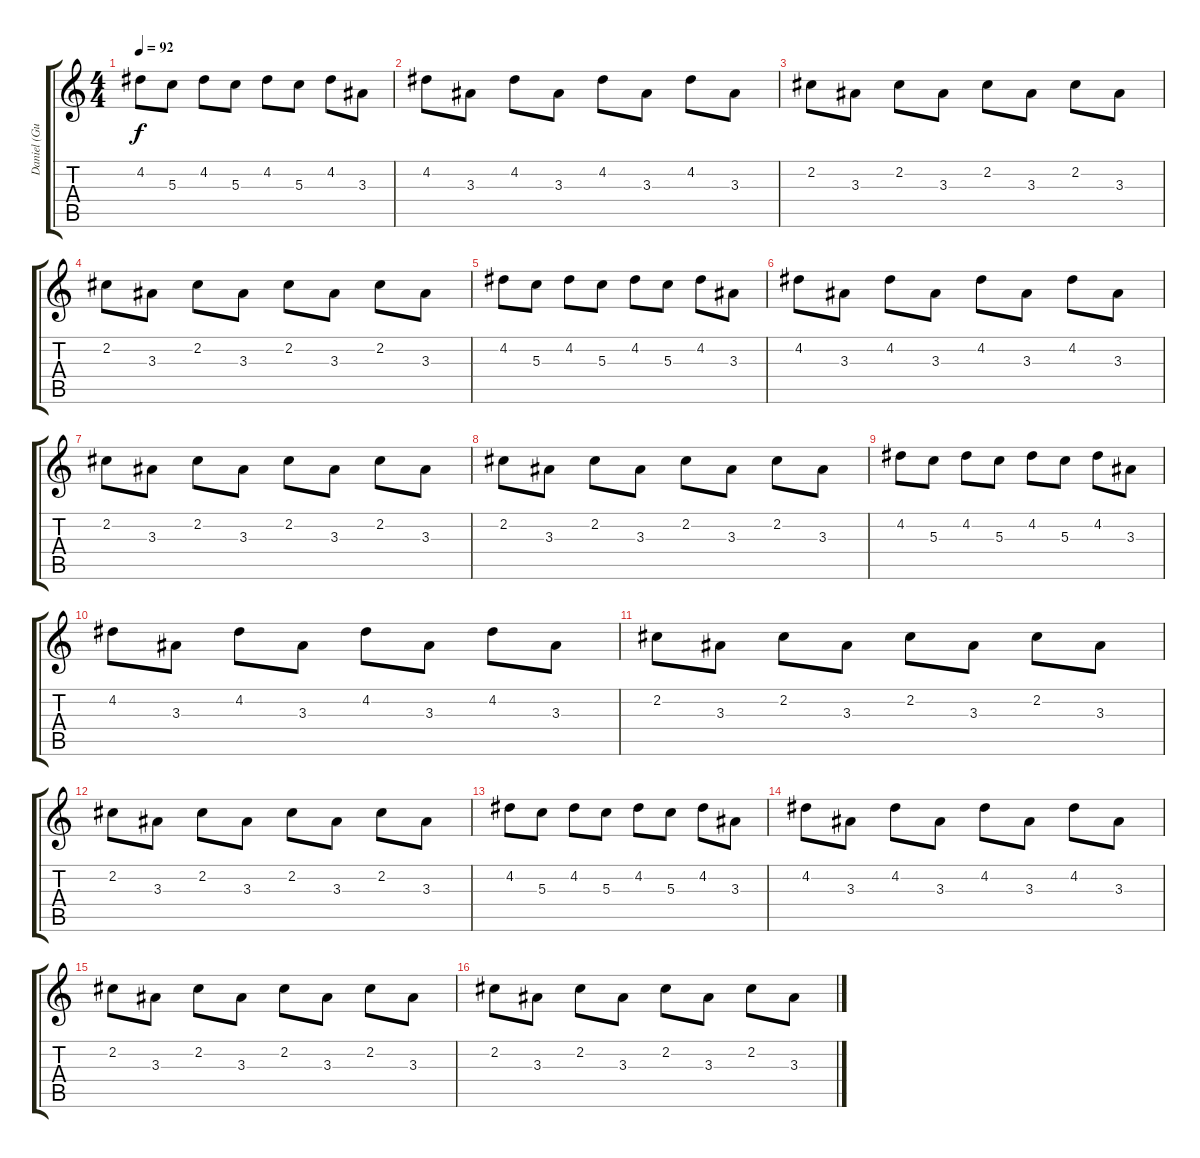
\track ("Daniel (Guitar 2)" "Daniel (Gu") {instrument acousticguitarsteel}
\staff {score tabs}
\tuning (E4 B3 G3 D3 A2 E2) {hide}
\ts (4 4)
\tempo 92
\clef g2
\ks c
4.2.8{dy f instrument acousticguitarsteel} 5.3.8 4.2.8 5.3.8 4.2.8 5.3.8 4.2.8 3.3.8 |
4.2.8 3.3.8 4.2.8 3.3.8 4.2.8 3.3.8 4.2.8 3.3.8 |
2.2.8 3.3.8 2.2.8 3.3.8 2.2.8 3.3.8 2.2.8 3.3.8 |
2.2.8 3.3.8 2.2.8 3.3.8 2.2.8 3.3.8 2.2.8 3.3.8 |
4.2.8 5.3.8 4.2.8 5.3.8 4.2.8 5.3.8 4.2.8 3.3.8 |
4.2.8 3.3.8 4.2.8 3.3.8 4.2.8 3.3.8 4.2.8 3.3.8 |
2.2.8 3.3.8 2.2.8 3.3.8 2.2.8 3.3.8 2.2.8 3.3.8 |
2.2.8 3.3.8 2.2.8 3.3.8 2.2.8 3.3.8 2.2.8 3.3.8 |
4.2.8 5.3.8 4.2.8 5.3.8 4.2.8 5.3.8 4.2.8 3.3.8 |
4.2.8 3.3.8 4.2.8 3.3.8 4.2.8 3.3.8 4.2.8 3.3.8 |
2.2.8 3.3.8 2.2.8 3.3.8 2.2.8 3.3.8 2.2.8 3.3.8 |
2.2.8 3.3.8 2.2.8 3.3.8 2.2.8 3.3.8 2.2.8 3.3.8 |
4.2.8 5.3.8 4.2.8 5.3.8 4.2.8 5.3.8 4.2.8 3.3.8 |
4.2.8 3.3.8 4.2.8 3.3.8 4.2.8 3.3.8 4.2.8 3.3.8 |
2.2.8 3.3.8 2.2.8 3.3.8 2.2.8 3.3.8 2.2.8 3.3.8 |
2.2.8 3.3.8 2.2.8 3.3.8 2.2.8 3.3.8 2.2.8 3.3.8
